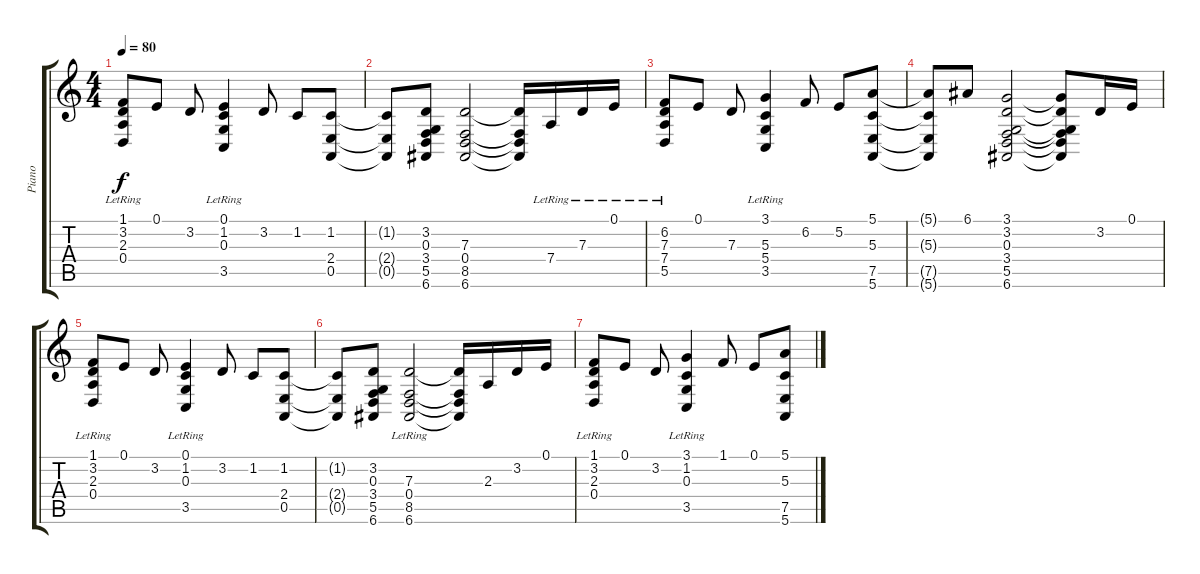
\track ("Piano" "Piano") {instrument acousticgrandpiano}
\staff {score tabs}
\tuning (E4 B3 G3 D3 A2 E2) {hide}
\ts (4 4)
\tempo 80
\clef g2
\ks c
(1.1 3.2 2.3{lr} 0.4{lr}).8{dy f} 0.1.8 3.2.8 (0.1 1.2 0.3{lr} 3.5{lr}).4 3.2.8 1.2.8 (1.2 2.4 0.5).8 |
(1.2{t} 2.4{t} 0.5{t}).8 (3.2 0.3 3.4 5.5 6.6).8 (7.3 0.4 8.5 6.6).2 (7.3{t} 0.4{t} 8.5{t} 6.6{t}).16 7.4{lr}.16 7.3{lr}.16 0.1{lr}.16 |
(6.2 7.3{lr} 7.4{lr} 5.5).8 0.1.8 7.3.8 (3.1 5.3{lr} 5.4{lr} 3.5{lr}).4 6.2.8 5.2.8 (5.1 5.3 7.5 5.6).8 |
(5.1{t} 5.3{t} 7.5{t} 5.6{t}).8 6.1.8 (3.1 3.2 0.3 3.4 5.5 6.6).2 (3.1{t} 3.2{t} 0.3{t} 3.4{t} 5.5{t} 6.6{t}).8 3.2.16 0.1.16 |
(1.1 3.2 2.3{lr} 0.4{lr}).8 0.1.8 3.2.8 (0.1{lr} 1.2{lr} 0.3{lr} 3.5{lr}).4 3.2.8 1.2.8 (1.2 2.4 0.5).8 |
(1.2{t} 2.4{t} 0.5{t}).8 (3.2 0.3 3.4 5.5 6.6).8 (7.3 0.4{lr} 8.5{lr} 6.6).2 (7.3{t} 0.4{t} 8.5{t} 6.6{t}).16 2.3.16 3.2.16 0.1.16 |
(1.1 3.2 2.3 0.4{lr}).8 0.1.8 3.2.8 (3.1 1.2 0.3{lr} 3.5{lr}).4 1.1.8 0.1.8 (5.1 5.3 7.5 5.6).8
